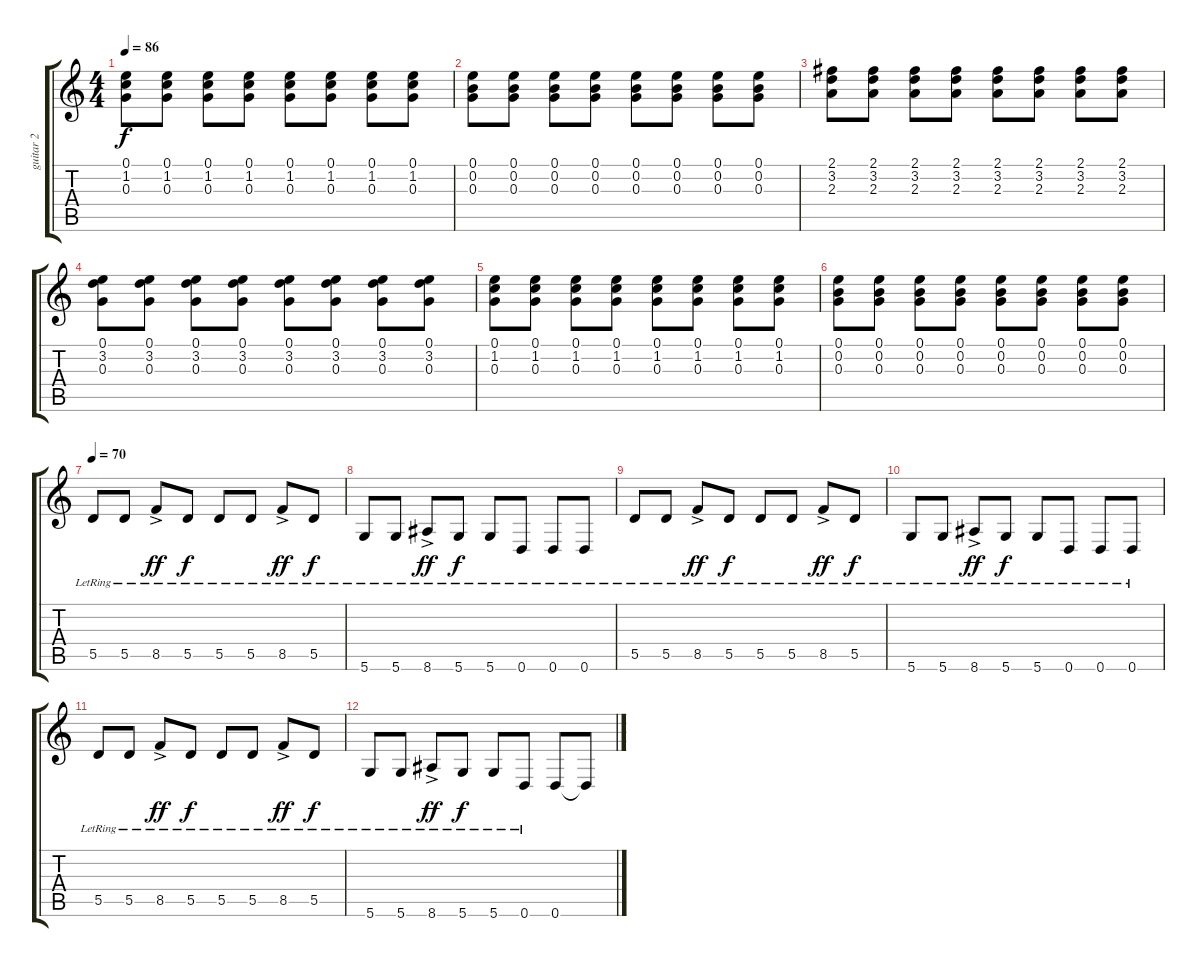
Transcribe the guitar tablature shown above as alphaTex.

\track ("guitar 2" "guitar 2") {instrument electricguitarjazz}
\staff {score tabs}
\tuning (E4 B3 G3 D3 A2 D2) {hide}
\ts (4 4)
\tempo 86
\clef g2
\ks c
(0.1 1.2 0.3).8{dy f} (0.1 1.2 0.3).8 (0.1 1.2 0.3).8 (0.1 1.2 0.3).8 (0.1 1.2 0.3).8 (0.1 1.2 0.3).8 (0.1 1.2 0.3).8 (0.1 1.2 0.3).8 |
(0.1 0.2 0.3).8 (0.1 0.2 0.3).8 (0.1 0.2 0.3).8 (0.1 0.2 0.3).8 (0.1 0.2 0.3).8 (0.1 0.2 0.3).8 (0.1 0.2 0.3).8 (0.1 0.2 0.3).8 |
(2.1 3.2 2.3).8 (2.1 3.2 2.3).8 (2.1 3.2 2.3).8 (2.1 3.2 2.3).8 (2.1 3.2 2.3).8 (2.1 3.2 2.3).8 (2.1 3.2 2.3).8 (2.1 3.2 2.3).8 |
(0.1 3.2 0.3).8 (0.1 3.2 0.3).8 (0.1 3.2 0.3).8 (0.1 3.2 0.3).8 (0.1 3.2 0.3).8 (0.1 3.2 0.3).8 (0.1 3.2 0.3).8 (0.1 3.2 0.3).8 |
(0.1 1.2 0.3).8 (0.1 1.2 0.3).8 (0.1 1.2 0.3).8 (0.1 1.2 0.3).8 (0.1 1.2 0.3).8 (0.1 1.2 0.3).8 (0.1 1.2 0.3).8 (0.1 1.2 0.3).8 |
(0.1 0.2 0.3).8 (0.1 0.2 0.3).8 (0.1 0.2 0.3).8 (0.1 0.2 0.3).8 (0.1 0.2 0.3).8 (0.1 0.2 0.3).8 (0.1 0.2 0.3).8 (0.1 0.2 0.3).8 |
\tempo 70
5.5{lr}.8{volume 10 instrument electricguitarjazz} 5.5{lr}.8 8.5{ac lr}.8{dy ff} 5.5{lr}.8{dy f} 5.5{lr}.8 5.5{lr}.8 8.5{ac lr}.8{dy ff} 5.5{lr}.8{dy f} |
5.6{lr}.8 5.6{lr}.8 8.6{ac lr}.8{dy ff} 5.6{lr}.8{dy f} 5.6{lr}.8 0.6{lr}.8 0.6{lr}.8 0.6{lr}.8 |
5.5{lr}.8 5.5{lr}.8 8.5{ac lr}.8{dy ff} 5.5{lr}.8{dy f} 5.5{lr}.8 5.5{lr}.8 8.5{ac lr}.8{dy ff} 5.5{lr}.8{dy f} |
5.6{lr}.8 5.6{lr}.8 8.6{ac lr}.8{dy ff} 5.6{lr}.8{dy f} 5.6{lr}.8 0.6{lr}.8 0.6{lr}.8 0.6{lr}.8 |
5.5{lr}.8 5.5{lr}.8 8.5{ac lr}.8{dy ff} 5.5{lr}.8{dy f} 5.5{lr}.8 5.5{lr}.8 8.5{ac lr}.8{dy ff} 5.5{lr}.8{dy f} |
5.6{lr}.8 5.6{lr}.8 8.6{ac lr}.8{dy ff} 5.6{lr}.8{dy f} 5.6{lr}.8 0.6{lr}.8 0.6.8 0.6{t}.8
